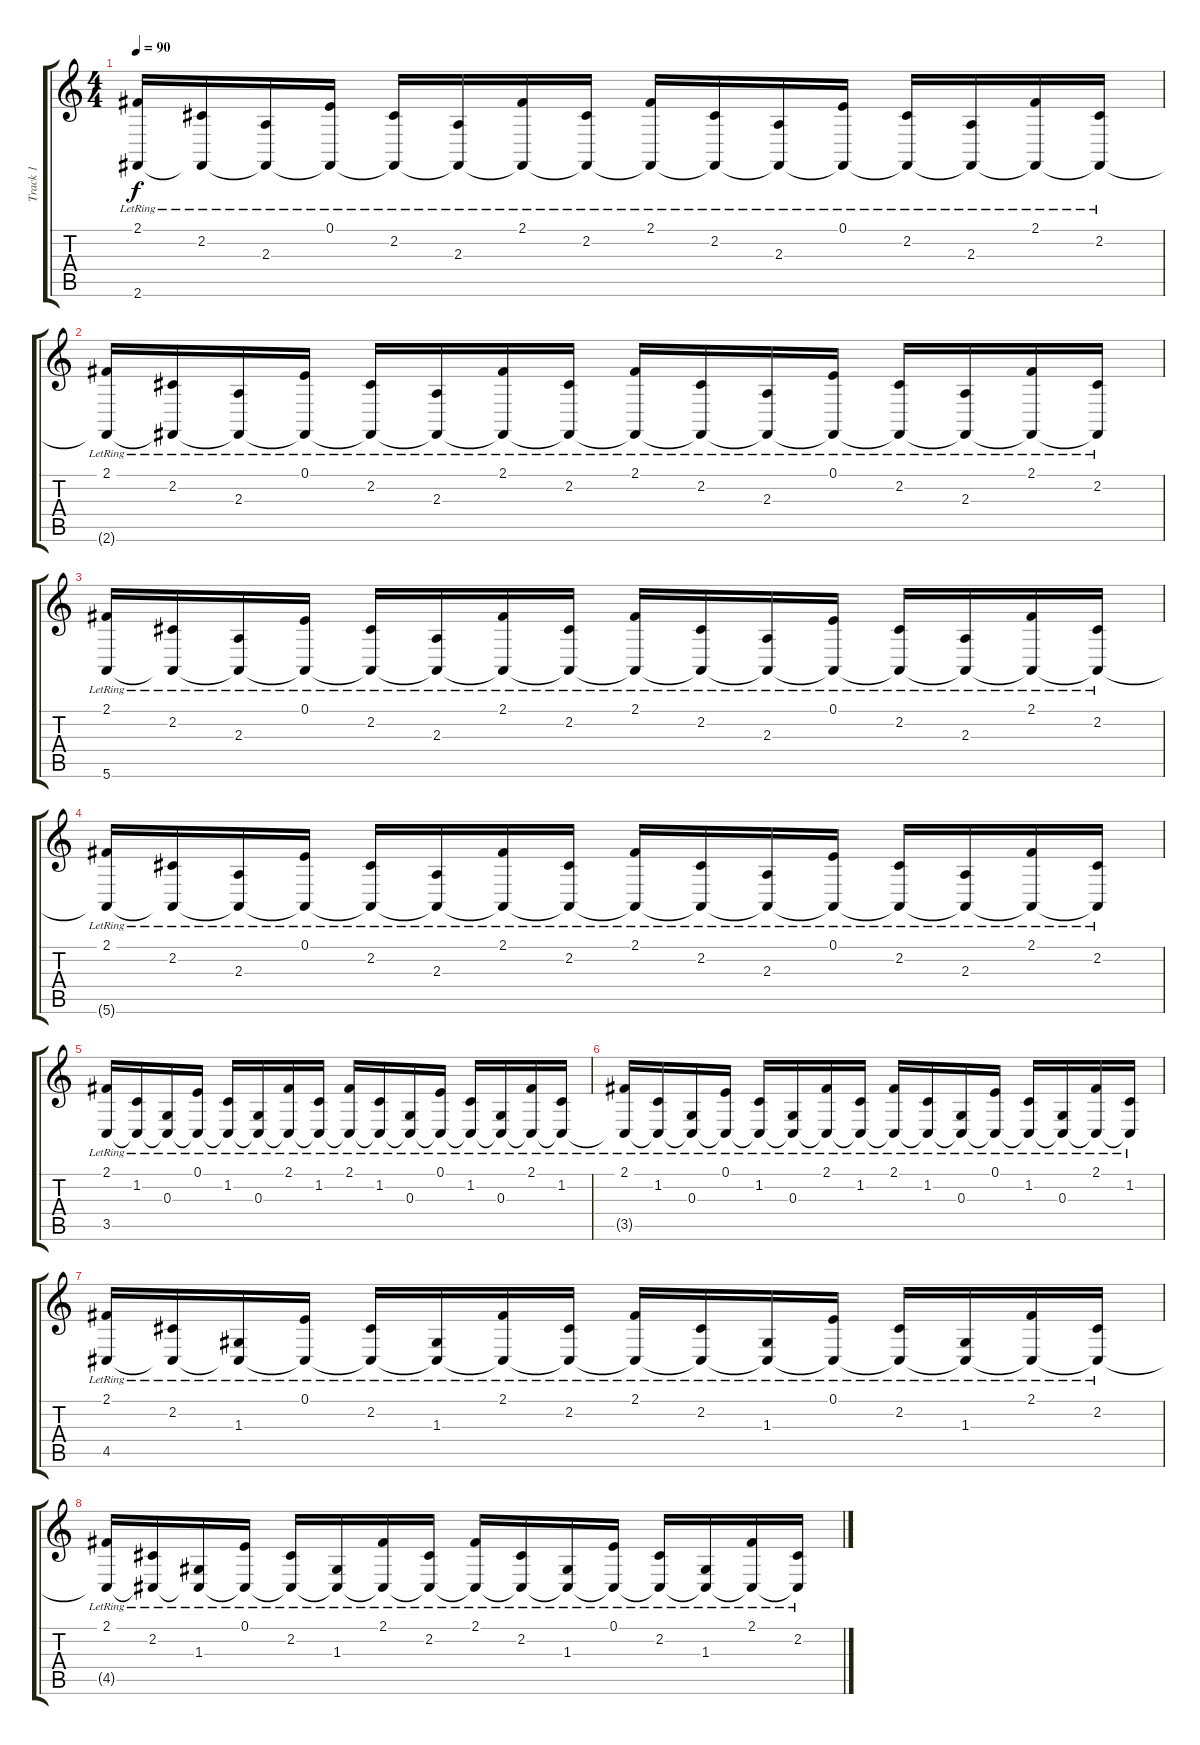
\track ("Track 1" "Track 1") {instrument electricgrandpiano}
\staff {score tabs}
\tuning (E4 B3 G3 D3 A2 E2) {hide}
\ts (4 4)
\tempo 90
\clef g2
\ks c
(2.1{lr} 2.6{lr}).16{dy f} (2.2{lr} 2.6{t}).16 (2.3{lr} 2.6{t}).16 (0.1{lr} 2.6{t}).16 (2.2{lr} 2.6{t}).16 (2.3{lr} 2.6{t}).16 (2.1{lr} 2.6{t}).16 (2.2{lr} 2.6{t}).16 (2.1{lr} 2.6{t}).16 (2.2{lr} 2.6{t}).16 (2.3{lr} 2.6{t}).16 (0.1{lr} 2.6{t}).16 (2.2{lr} 2.6{t}).16 (2.3{lr} 2.6{t}).16 (2.1{lr} 2.6{t}).16 (2.2{lr} 2.6{t}).16 |
(2.1{lr} 2.6{t}).16 (2.2{lr} 2.6{t}).16 (2.3{lr} 2.6{t}).16 (0.1{lr} 2.6{t}).16 (2.2{lr} 2.6{t}).16 (2.3{lr} 2.6{t}).16 (2.1{lr} 2.6{t}).16 (2.2{lr} 2.6{t}).16 (2.1{lr} 2.6{t}).16 (2.2{lr} 2.6{t}).16 (2.3{lr} 2.6{t}).16 (0.1{lr} 2.6{t}).16 (2.2{lr} 2.6{t}).16 (2.3{lr} 2.6{t}).16 (2.1{lr} 2.6{t}).16 (2.2{lr} 2.6{t}).16 |
(2.1{lr} 5.6).16 (2.2{lr} 5.6{t}).16 (2.3{lr} 5.6{t}).16 (0.1{lr} 5.6{t}).16 (2.2{lr} 5.6{t}).16 (2.3{lr} 5.6{t}).16 (2.1{lr} 5.6{t}).16 (2.2{lr} 5.6{t}).16 (2.1{lr} 5.6{t}).16 (2.2{lr} 5.6{t}).16 (2.3{lr} 5.6{t}).16 (0.1{lr} 5.6{t}).16 (2.2{lr} 5.6{t}).16 (2.3{lr} 5.6{t}).16 (2.1{lr} 5.6{t}).16 (2.2{lr} 5.6{t}).16 |
(2.1{lr} 5.6{t}).16 (2.2{lr} 5.6{t}).16 (2.3{lr} 5.6{t}).16 (0.1{lr} 5.6{t}).16 (2.2{lr} 5.6{t}).16 (2.3{lr} 5.6{t}).16 (2.1{lr} 5.6{t}).16 (2.2{lr} 5.6{t}).16 (2.1{lr} 5.6{t}).16 (2.2{lr} 5.6{t}).16 (2.3{lr} 5.6{t}).16 (0.1{lr} 5.6{t}).16 (2.2{lr} 5.6{t}).16 (2.3{lr} 5.6{t}).16 (2.1{lr} 5.6{t}).16 (2.2{lr} 5.6{t}).16 |
(2.1{lr} 3.5{lr}).16 (1.2{lr} 3.5{t}).16 (0.3{lr} 3.5{t}).16 (0.1{lr} 3.5{t}).16 (1.2{lr} 3.5{t}).16 (0.3{lr} 3.5{t}).16 (2.1{lr} 3.5{t}).16 (1.2{lr} 3.5{t}).16 (2.1{lr} 3.5{t}).16 (1.2{lr} 3.5{t}).16 (0.3{lr} 3.5{t}).16 (0.1{lr} 3.5{t}).16 (1.2{lr} 3.5{t}).16 (0.3{lr} 3.5{t}).16 (2.1{lr} 3.5{t}).16 (1.2{lr} 3.5{t}).16 |
(2.1{lr} 3.5{t}).16 (1.2{lr} 3.5{t}).16 (0.3{lr} 3.5{t}).16 (0.1{lr} 3.5{t}).16 (1.2{lr} 3.5{t}).16 (0.3{lr} 3.5{t}).16 (2.1{lr} 3.5{t}).16 (1.2{lr} 3.5{t}).16 (2.1{lr} 3.5{t}).16 (1.2{lr} 3.5{t}).16 (0.3{lr} 3.5{t}).16 (0.1{lr} 3.5{t}).16 (1.2{lr} 3.5{t}).16 (0.3{lr} 3.5{t}).16 (2.1{lr} 3.5{t}).16 (1.2{lr} 3.5{t}).16 |
(2.1{lr} 4.5).16 (2.2{lr} 4.5{t}).16 (1.3{lr} 4.5{t}).16 (0.1{lr} 4.5{t}).16 (2.2{lr} 4.5{t}).16 (1.3{lr} 4.5{t}).16 (2.1{lr} 4.5{t}).16 (2.2{lr} 4.5{t}).16 (2.1{lr} 4.5{t}).16 (2.2{lr} 4.5{t}).16 (1.3{lr} 4.5{t}).16 (0.1{lr} 4.5{t}).16 (2.2{lr} 4.5{t}).16 (1.3{lr} 4.5{t}).16 (2.1{lr} 4.5{t}).16 (2.2{lr} 4.5{t}).16 |
(2.1{lr} 4.5{t}).16 (2.2{lr} 4.5{t}).16 (1.3{lr} 4.5{t}).16 (0.1{lr} 4.5{t}).16 (2.2{lr} 4.5{t}).16 (1.3{lr} 4.5{t}).16 (2.1{lr} 4.5{t}).16 (2.2{lr} 4.5{t}).16 (2.1{lr} 4.5{t}).16 (2.2{lr} 4.5{t}).16 (1.3{lr} 4.5{t}).16 (0.1{lr} 4.5{t}).16 (2.2{lr} 4.5{t}).16 (1.3{lr} 4.5{t}).16 (2.1{lr} 4.5{t}).16 (2.2{lr} 4.5{t}).16
